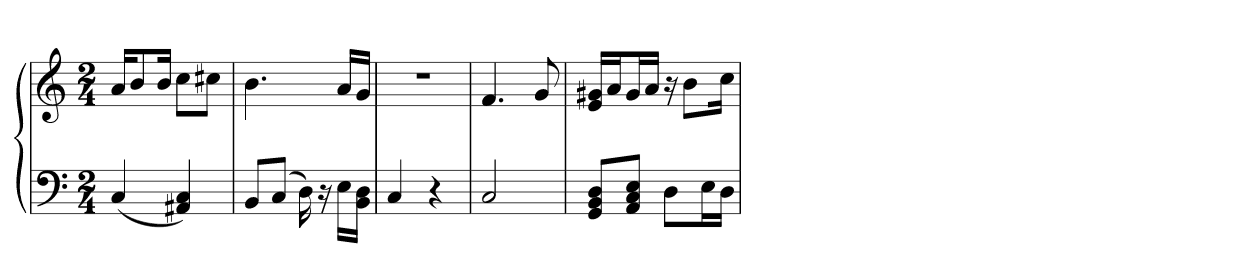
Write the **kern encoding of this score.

**kern	**kern
*part1	*part1
*staff2	*staff1
*clefF4	*clefG2
*k[]	*k[]
*M2/4	*M2/4
=1	=1
(4C	16a/KL
.	8b/
.	16b/Jk
4AA#X 4C)	8cc\L
.	8cc#X\J
=2	=2
8BB/L	4.b
(8C/J	.
16D)	.
16r	.
16E\LL	16a/LL
16BB\ 16D\JJ	16g/JJ
=3	=3
4C	2r
4r	.
=4	=4
2C	4.f
.	8g
=5	=5
8GG/ 8BB/ 8D/L	16e/ 16g#X/LL
.	16a/J
8AA/ 8C/ 8E/J	16g#/L
.	16a/JJ
8D\L	16r
.	8b\L
16E\L	.
16D\JJ	16cc\Jk
=	=
*-	*-
